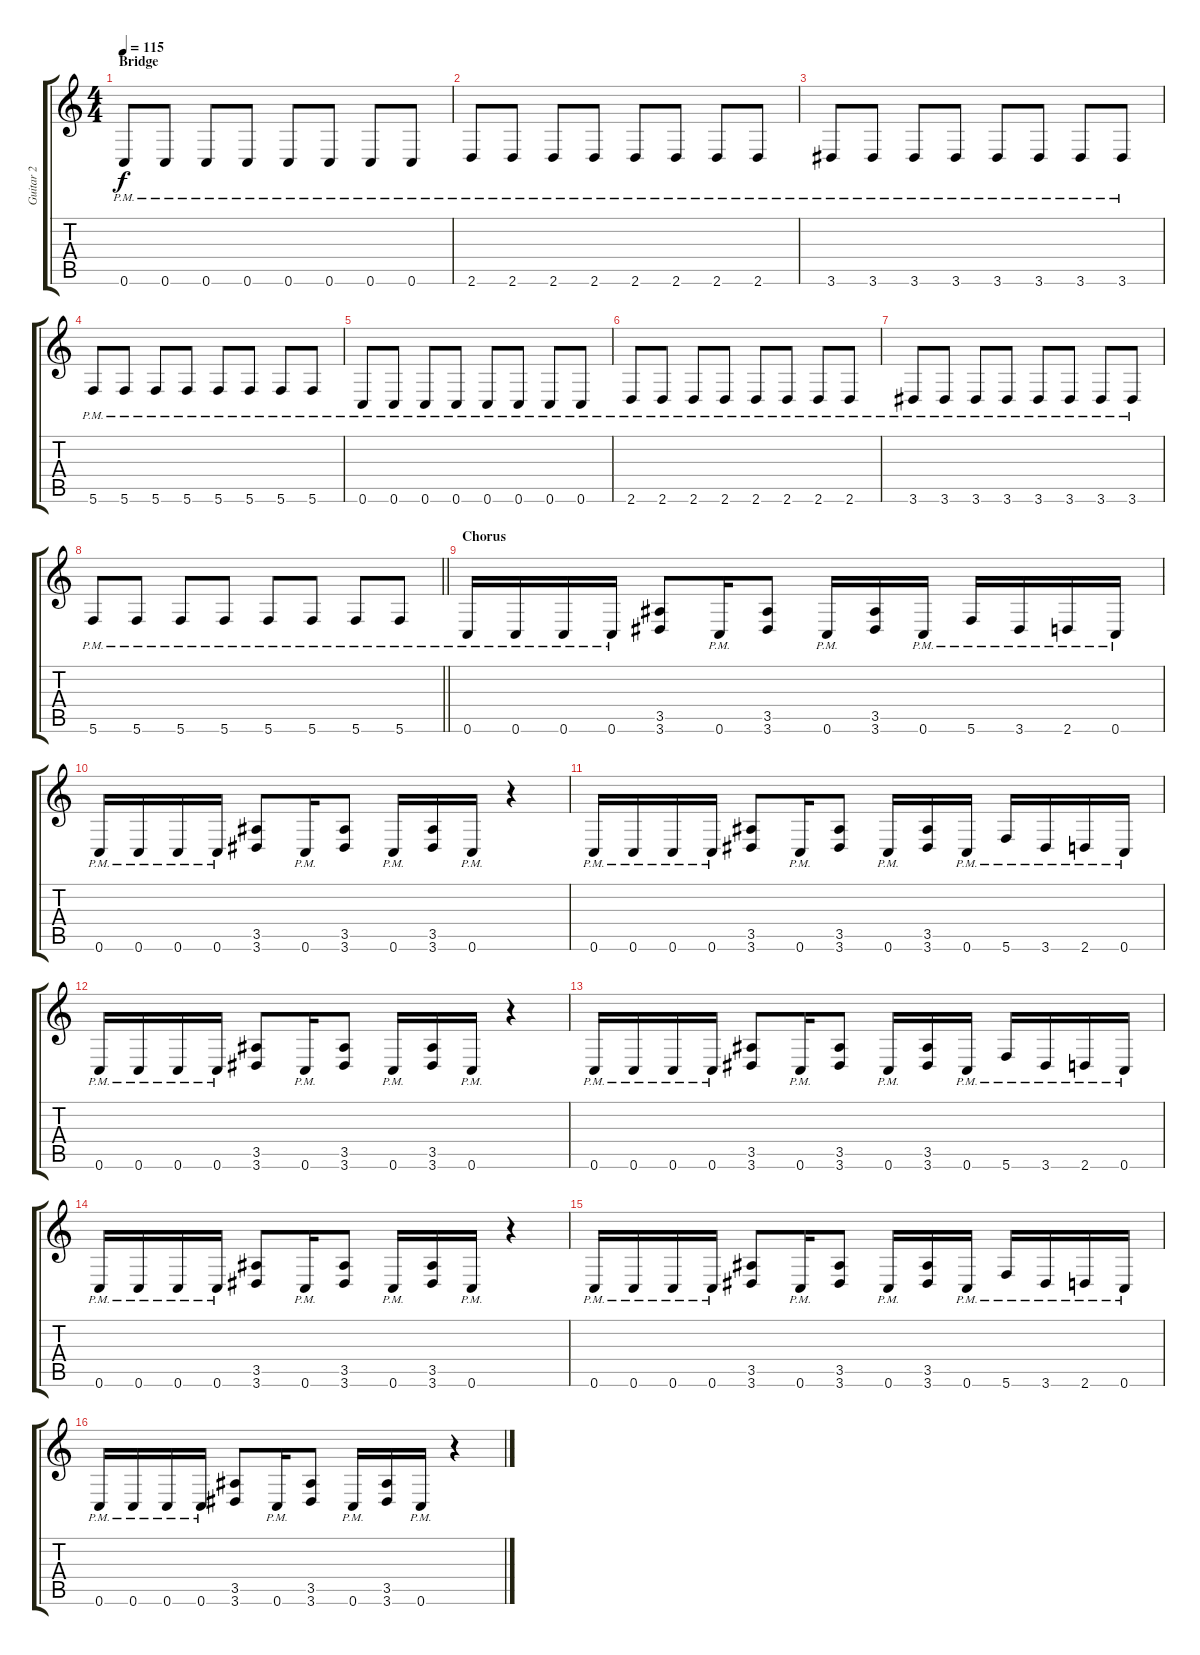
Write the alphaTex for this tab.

\track ("Guitar 2" "Guitar 2") {instrument overdrivenguitar}
\staff {score tabs}
\tuning (D4 A3 F3 C3 G2 C2) {hide}
\ts (4 4)
\section ("" "Bridge")
\tempo 115
\clef g2
\ks c
0.6{pm}.8{dy f} 0.6{pm}.8 0.6{pm}.8 0.6{pm}.8 0.6{pm}.8 0.6{pm}.8 0.6{pm}.8 0.6{pm}.8 |
2.6{pm}.8 2.6{pm}.8 2.6{pm}.8 2.6{pm}.8 2.6{pm}.8 2.6{pm}.8 2.6{pm}.8 2.6{pm}.8 |
3.6{pm}.8 3.6{pm}.8 3.6{pm}.8 3.6{pm}.8 3.6{pm}.8 3.6{pm}.8 3.6{pm}.8 3.6{pm}.8 |
5.6{pm}.8 5.6{pm}.8 5.6{pm}.8 5.6{pm}.8 5.6{pm}.8 5.6{pm}.8 5.6{pm}.8 5.6{pm}.8 |
0.6{pm}.8 0.6{pm}.8 0.6{pm}.8 0.6{pm}.8 0.6{pm}.8 0.6{pm}.8 0.6{pm}.8 0.6{pm}.8 |
2.6{pm}.8 2.6{pm}.8 2.6{pm}.8 2.6{pm}.8 2.6{pm}.8 2.6{pm}.8 2.6{pm}.8 2.6{pm}.8 |
3.6{pm}.8 3.6{pm}.8 3.6{pm}.8 3.6{pm}.8 3.6{pm}.8 3.6{pm}.8 3.6{pm}.8 3.6{pm}.8 |
\barLineRight lightlight
5.6{pm}.8 5.6{pm}.8 5.6{pm}.8 5.6{pm}.8 5.6{pm}.8 5.6{pm}.8 5.6{pm}.8 5.6{pm}.8 |
\section ("" "Chorus")
0.6{pm}.16 0.6{pm}.16 0.6{pm}.16 0.6{pm}.16 (3.5 3.6).8 0.6{pm}.16 (3.5 3.6).8 0.6{pm}.16 (3.5 3.6).16 0.6{pm}.16 5.6{pm}.16 3.6{pm}.16 2.6{pm}.16 0.6{pm}.16 |
0.6{pm}.16 0.6{pm}.16 0.6{pm}.16 0.6{pm}.16 (3.5 3.6).8 0.6{pm}.16 (3.5 3.6).8 0.6{pm}.16 (3.5 3.6).16 0.6{pm}.16 r.4 |
0.6{pm}.16 0.6{pm}.16 0.6{pm}.16 0.6{pm}.16 (3.5 3.6).8 0.6{pm}.16 (3.5 3.6).8 0.6{pm}.16 (3.5 3.6).16 0.6{pm}.16 5.6{pm}.16 3.6{pm}.16 2.6{pm}.16 0.6{pm}.16 |
0.6{pm}.16 0.6{pm}.16 0.6{pm}.16 0.6{pm}.16 (3.5 3.6).8 0.6{pm}.16 (3.5 3.6).8 0.6{pm}.16 (3.5 3.6).16 0.6{pm}.16 r.4 |
0.6{pm}.16 0.6{pm}.16 0.6{pm}.16 0.6{pm}.16 (3.5 3.6).8 0.6{pm}.16 (3.5 3.6).8 0.6{pm}.16 (3.5 3.6).16 0.6{pm}.16 5.6{pm}.16 3.6{pm}.16 2.6{pm}.16 0.6{pm}.16 |
0.6{pm}.16 0.6{pm}.16 0.6{pm}.16 0.6{pm}.16 (3.5 3.6).8 0.6{pm}.16 (3.5 3.6).8 0.6{pm}.16 (3.5 3.6).16 0.6{pm}.16 r.4 |
0.6{pm}.16 0.6{pm}.16 0.6{pm}.16 0.6{pm}.16 (3.5 3.6).8 0.6{pm}.16 (3.5 3.6).8 0.6{pm}.16 (3.5 3.6).16 0.6{pm}.16 5.6{pm}.16 3.6{pm}.16 2.6{pm}.16 0.6{pm}.16 |
0.6{pm}.16 0.6{pm}.16 0.6{pm}.16 0.6{pm}.16 (3.5 3.6).8 0.6{pm}.16 (3.5 3.6).8 0.6{pm}.16 (3.5 3.6).16 0.6{pm}.16 r.4
